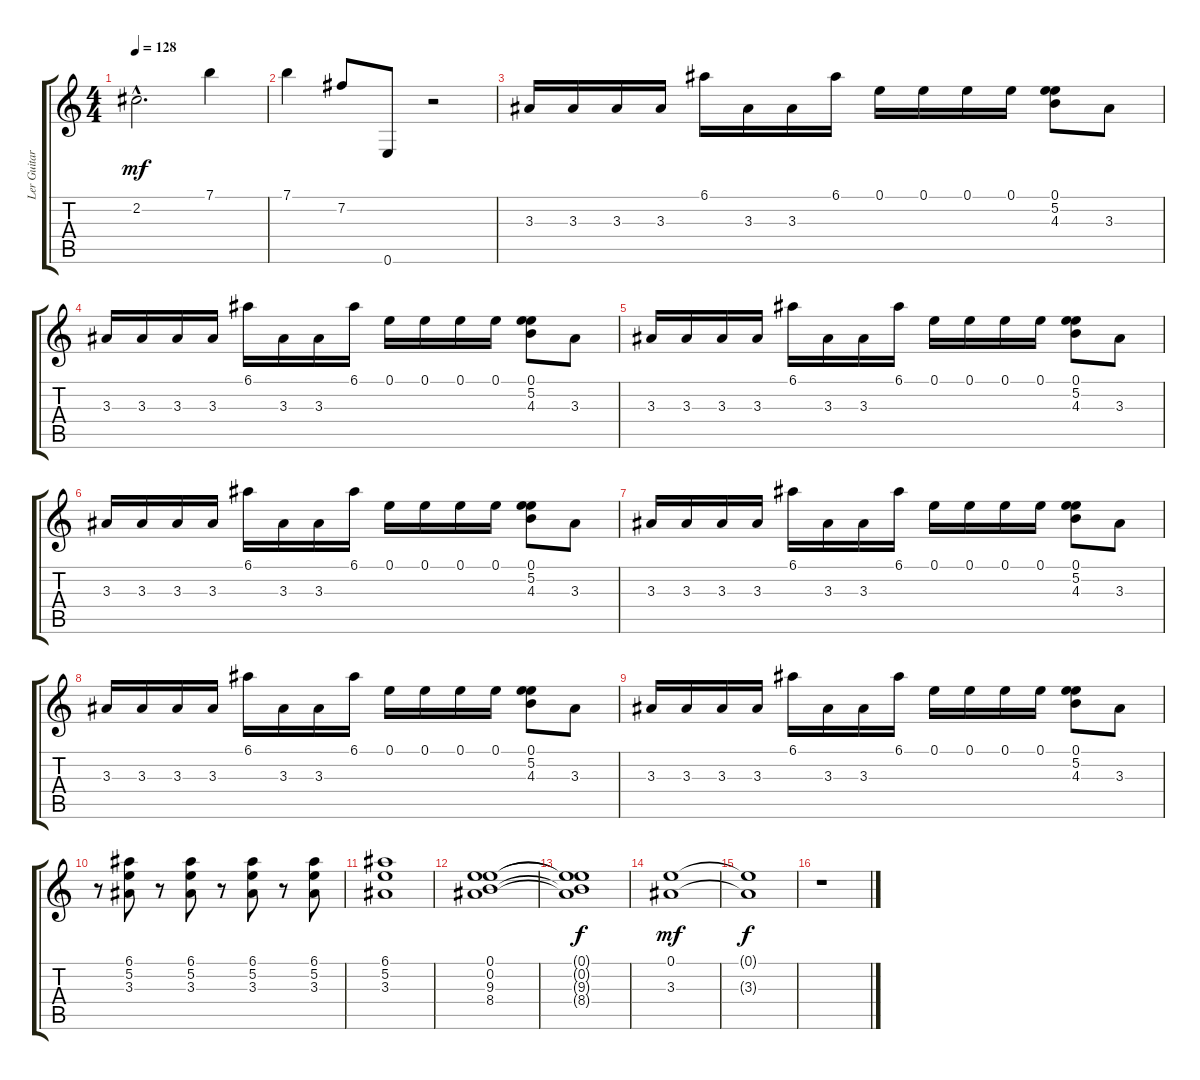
\track ("Ler Guitar" "Ler Guitar") {instrument distortionguitar}
\staff {score tabs}
\tuning (E4 B3 G3 D3 A2 E2) {hide}
\ts (4 4)
\tempo 128
\clef g2
\ks c
2.2{hac}.2{d dy mf} 7.1.4 |
7.1.4 7.2.8 0.6.8 r.2 |
3.3.16 3.3.16 3.3.16 3.3.16 6.1.16 3.3.16 3.3.16 6.1.16 0.1.16 0.1.16 0.1.16 0.1.16 (0.1 5.2 4.3).8 3.3.8 |
3.3.16 3.3.16 3.3.16 3.3.16 6.1.16 3.3.16 3.3.16 6.1.16 0.1.16 0.1.16 0.1.16 0.1.16 (0.1 5.2 4.3).8 3.3.8 |
3.3.16 3.3.16 3.3.16 3.3.16 6.1.16 3.3.16 3.3.16 6.1.16 0.1.16 0.1.16 0.1.16 0.1.16 (0.1 5.2 4.3).8 3.3.8 |
3.3.16 3.3.16 3.3.16 3.3.16 6.1.16 3.3.16 3.3.16 6.1.16 0.1.16 0.1.16 0.1.16 0.1.16 (0.1 5.2 4.3).8 3.3.8 |
3.3.16 3.3.16 3.3.16 3.3.16 6.1.16 3.3.16 3.3.16 6.1.16 0.1.16 0.1.16 0.1.16 0.1.16 (0.1 5.2 4.3).8 3.3.8 |
3.3.16 3.3.16 3.3.16 3.3.16 6.1.16 3.3.16 3.3.16 6.1.16 0.1.16 0.1.16 0.1.16 0.1.16 (0.1 5.2 4.3).8 3.3.8 |
3.3.16 3.3.16 3.3.16 3.3.16 6.1.16 3.3.16 3.3.16 6.1.16 0.1.16 0.1.16 0.1.16 0.1.16 (0.1 5.2 4.3).8 3.3.8 |
r.8 (6.1 5.2 3.3).8 r.8 (6.1 5.2 3.3).8 r.8 (6.1 5.2 3.3).8 r.8 (6.1 5.2 3.3).8 |
(6.1 5.2 3.3).1 |
(0.1 0.2 9.3 8.4).1 |
(0.1{t} 0.2{t} 9.3{t} 8.4{t}).1{dy f} |
(0.1 3.3).1{dy mf} |
(0.1{t} 3.3{t}).1{dy f} |
r.1
